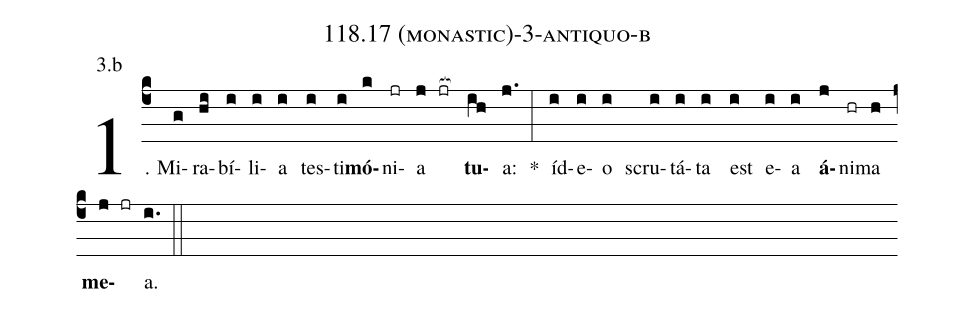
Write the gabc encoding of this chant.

name: 118.17 (monastic)-3-antiquo-b;
annotation: 3.b;
%%
(c4)1. Mi(g)ra(hi)bí(i)li(i)a(i) tes(i)ti(i)<b>mó</b>(k)ni(jr)a(j jr[ocb:1{]) <b>tu</b>(ih[ocb:0}])a:(j.) *(:) íd(i)e(i)o(i) scru(i)tá(i)ta(i) est(i) e(i)a(i) <b>á</b>(j)ni(hr)ma(h) <b>me</b>(j jr)a.(i.) (::)
